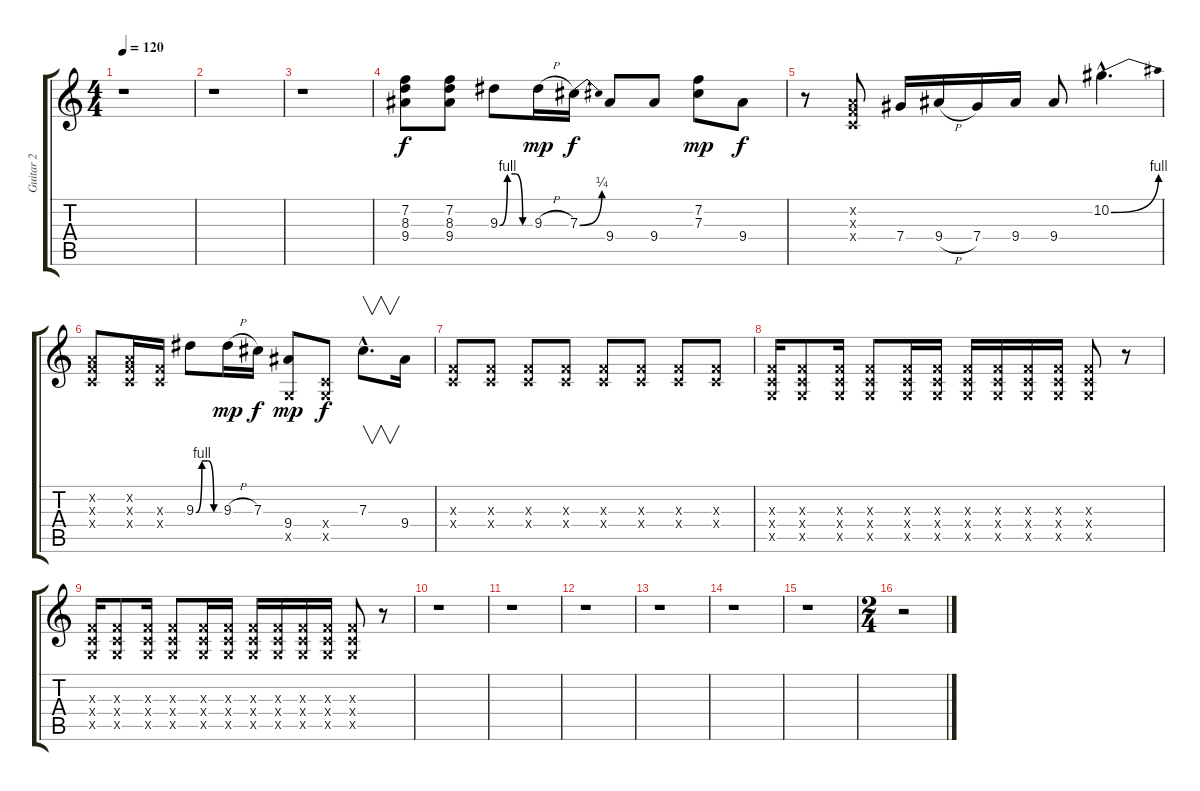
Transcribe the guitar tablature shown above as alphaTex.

\track ("Guitar 2" "Guitar 2") {instrument overdrivenguitar}
\staff {score tabs}
\tuning (Eb4 Bb3 Gb3 Db3 Ab2 Eb2) {hide}
\ts (4 4)
\tempo 120
\clef g2
\ks c
r.1{dy f} |
r.1 |
r.1 |
(7.2 8.3 9.4).8 (7.2 8.3 9.4).8 9.3{be (custom 0 0 15 4 30 4 45 0 60 0)}.8 9.3{h}.16{dy mp} 7.3{be (bend 0 0 60 1)}.16{dy f} 9.4.8 9.4.8 (7.2 7.3).8{dy mp} 9.4.8{dy f} |
r.8 (-1.2{x} -1.3{x} -1.4{x}).8 7.4.16 9.4{h}.16 7.4.16 9.4.16 9.4.8 10.2{be (bend 0 0 60 4) hac}.4{d} |
(-1.2{x} -1.3{x} -1.4{x}).8 (-1.2{x} -1.3{x} -1.4{x}).16 (-1.3{x} -1.4{x}).16 9.3{be (custom 0 0 15 4 30 4 45 0 60 0)}.8 9.3{h}.16{dy mp} 7.3.16{dy f} (9.4 -1.5{x}).8{dy mp} (-1.4{x} -1.5{x}).8{dy f} 7.3{hac}.8{v d} 9.4.16 |
(-1.3{x} -1.4{x}).8 (-1.3{x} -1.4{x}).8 (-1.3{x} -1.4{x}).8 (-1.3{x} -1.4{x}).8 (-1.3{x} -1.4{x}).8 (-1.3{x} -1.4{x}).8 (-1.3{x} -1.4{x}).8 (-1.3{x} -1.4{x}).8 |
(-1.3{x} -1.4{x} -1.5{x}).16 (-1.3{x} -1.4{x} -1.5{x}).8 (-1.3{x} -1.4{x} -1.5{x}).16 (-1.3{x} -1.4{x} -1.5{x}).8 (-1.3{x} -1.4{x} -1.5{x}).16 (-1.3{x} -1.4{x} -1.5{x}).16 (-1.3{x} -1.4{x} -1.5{x}).16 (-1.3{x} -1.4{x} -1.5{x}).16 (-1.3{x} -1.4{x} -1.5{x}).16 (-1.3{x} -1.4{x} -1.5{x}).16 (-1.3{x} -1.4{x} -1.5{x}).8 r.8 |
(-1.3{x} -1.4{x} -1.5{x}).16 (-1.3{x} -1.4{x} -1.5{x}).8 (-1.3{x} -1.4{x} -1.5{x}).16 (-1.3{x} -1.4{x} -1.5{x}).8 (-1.3{x} -1.4{x} -1.5{x}).16 (-1.3{x} -1.4{x} -1.5{x}).16 (-1.3{x} -1.4{x} -1.5{x}).16 (-1.3{x} -1.4{x} -1.5{x}).16 (-1.3{x} -1.4{x} -1.5{x}).16 (-1.3{x} -1.4{x} -1.5{x}).16 (-1.3{x} -1.4{x} -1.5{x}).8 r.8 |
r.1 |
r.1 |
r.1 |
r.1 |
r.1 |
r.1 |
\ts (2 4)
r.2
